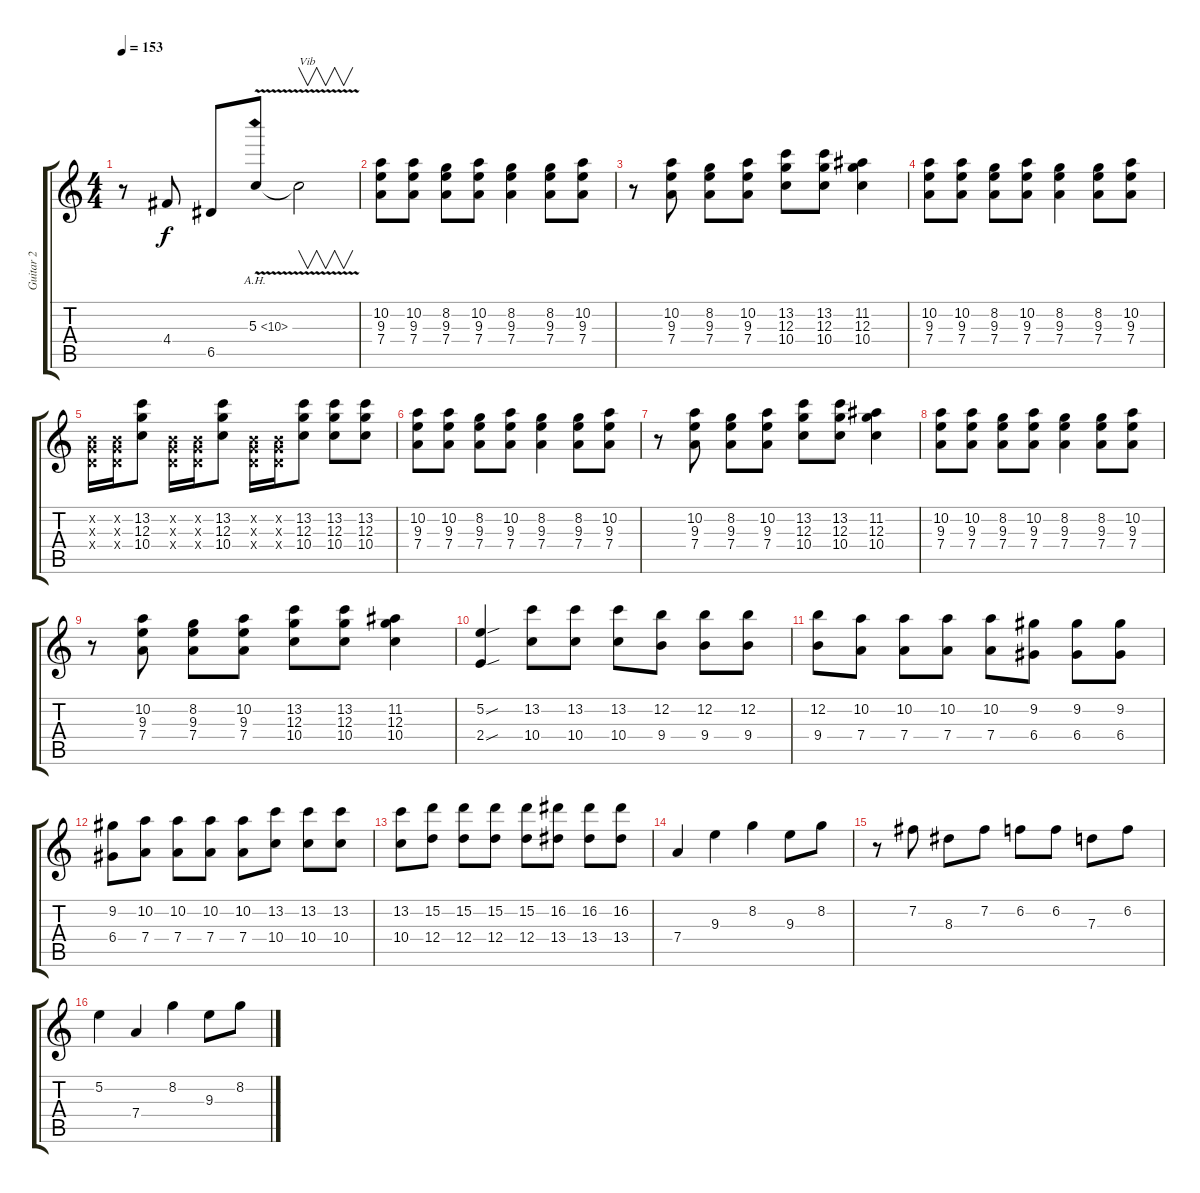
\track ("Guitar 2" "Guitar 2") {instrument distortionguitar}
\staff {score tabs}
\tuning (E4 B3 G3 D3 A2 E2) {hide}
\ts (4 4)
\tempo 153
\clef g2
\ks c
r.8{dy f} 4.4.8 6.5.8 5.3{ah 5 v}.8 5.3{t}.2{v txt "Vib"} |
(10.2 9.3 7.4).8 (10.2 9.3 7.4).8 (8.2 9.3 7.4).8 (10.2 9.3 7.4).8 (8.2 9.3 7.4).4 (8.2 9.3 7.4).8 (10.2 9.3 7.4).8 |
r.8 (10.2 9.3 7.4).8 (8.2 9.3 7.4).8 (10.2 9.3 7.4).8 (13.2 12.3 10.4).8 (13.2 12.3 10.4).8 (11.2 12.3 10.4).4 |
(10.2 9.3 7.4).8 (10.2 9.3 7.4).8 (8.2 9.3 7.4).8 (10.2 9.3 7.4).8 (8.2 9.3 7.4).4 (8.2 9.3 7.4).8 (10.2 9.3 7.4).8 |
(0.2{x} 0.3{x} 0.4{x}).16 (0.2{x} 0.3{x} 0.4{x}).16 (13.2 12.3 10.4).8 (0.2{x} 0.3{x} 0.4{x}).16 (0.2{x} 0.3{x} 0.4{x}).16 (13.2 12.3 10.4).8 (0.2{x} 0.3{x} 0.4{x}).16 (0.2{x} 0.3{x} 0.4{x}).16 (13.2 12.3 10.4).8 (13.2 12.3 10.4).8 (13.2 12.3 10.4).8 |
(10.2 9.3 7.4).8 (10.2 9.3 7.4).8 (8.2 9.3 7.4).8 (10.2 9.3 7.4).8 (8.2 9.3 7.4).4 (8.2 9.3 7.4).8 (10.2 9.3 7.4).8 |
r.8 (10.2 9.3 7.4).8 (8.2 9.3 7.4).8 (10.2 9.3 7.4).8 (13.2 12.3 10.4).8 (13.2 12.3 10.4).8 (11.2 12.3 10.4).4 |
(10.2 9.3 7.4).8 (10.2 9.3 7.4).8 (8.2 9.3 7.4).8 (10.2 9.3 7.4).8 (8.2 9.3 7.4).4 (8.2 9.3 7.4).8 (10.2 9.3 7.4).8 |
r.8 (10.2 9.3 7.4).8 (8.2 9.3 7.4).8 (10.2 9.3 7.4).8 (13.2 12.3 10.4).8 (13.2 12.3 10.4).8 (11.2 12.3 10.4).4 |
(5.2{sou} 2.4{sou}).4 (13.2 10.4).8 (13.2 10.4).8 (13.2 10.4).8 (12.2 9.4).8 (12.2 9.4).8 (12.2 9.4).8 |
(12.2 9.4).8 (10.2 7.4).8 (10.2 7.4).8 (10.2 7.4).8 (10.2 7.4).8 (9.2 6.4).8 (9.2 6.4).8 (9.2 6.4).8 |
(9.2 6.4).8 (10.2 7.4).8 (10.2 7.4).8 (10.2 7.4).8 (10.2 7.4).8 (13.2 10.4).8 (13.2 10.4).8 (13.2 10.4).8 |
(13.2 10.4).8 (15.2 12.4).8 (15.2 12.4).8 (15.2 12.4).8 (15.2 12.4).8 (16.2 13.4).8 (16.2 13.4).8 (16.2 13.4).8 |
7.4.4 9.3.4 8.2.4 9.3.8 8.2.8 |
r.8 7.2.8 8.3.8 7.2.8 6.2.8 6.2.8 7.3.8 6.2.8 |
5.2.4 7.4.4 8.2.4 9.3.8 8.2.8
